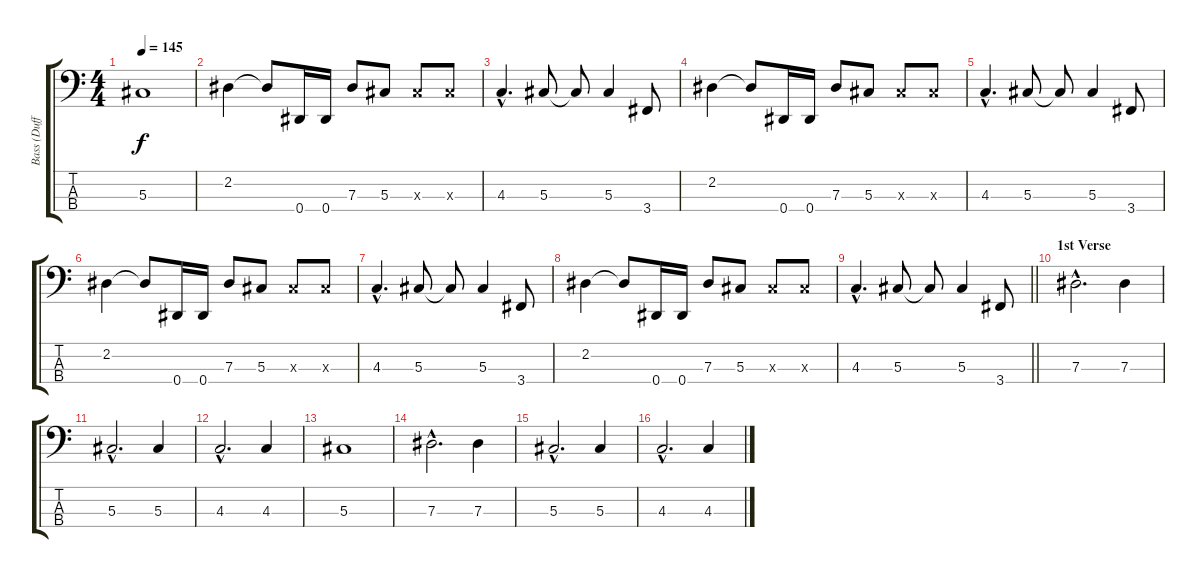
\track ("Bass (Duff)" "Bass (Duff") {instrument electricbasspick}
\staff {score tabs}
\tuning (Gb2 Db2 Ab1 Eb1) {hide}
\ts (4 4)
\tempo 145
\clef f4
\ks c
5.3{t}.1{dy f} |
2.2.4 2.2{t}.8 0.4.16 0.4.16 7.3.8 5.3.8 5.3{x}.8 5.3{x}.8 |
4.3{hac}.4{d} 5.3.8 5.3{t}.8 5.3.4 3.4.8 |
2.2.4 2.2{t}.8 0.4.16 0.4.16 7.3.8 5.3.8 5.3{x}.8 5.3{x}.8 |
4.3{hac}.4{d} 5.3.8 5.3{t}.8 5.3.4 3.4.8 |
2.2.4 2.2{t}.8 0.4.16 0.4.16 7.3.8 5.3.8 5.3{x}.8 5.3{x}.8 |
4.3{hac}.4{d} 5.3.8 5.3{t}.8 5.3.4 3.4.8 |
2.2.4 2.2{t}.8 0.4.16 0.4.16 7.3.8 5.3.8 5.3{x}.8 5.3{x}.8 |
\barLineRight lightlight
4.3{hac}.4{d} 5.3.8 5.3{t}.8 5.3.4 3.4.8 |
\section ("" "1st Verse")
7.3{hac}.2{d} 7.3.4 |
5.3{hac}.2{d} 5.3.4 |
4.3{hac}.2{d} 4.3.4 |
5.3.1 |
7.3{hac}.2{d} 7.3.4 |
5.3{hac}.2{d} 5.3.4 |
4.3{hac}.2{d} 4.3.4
